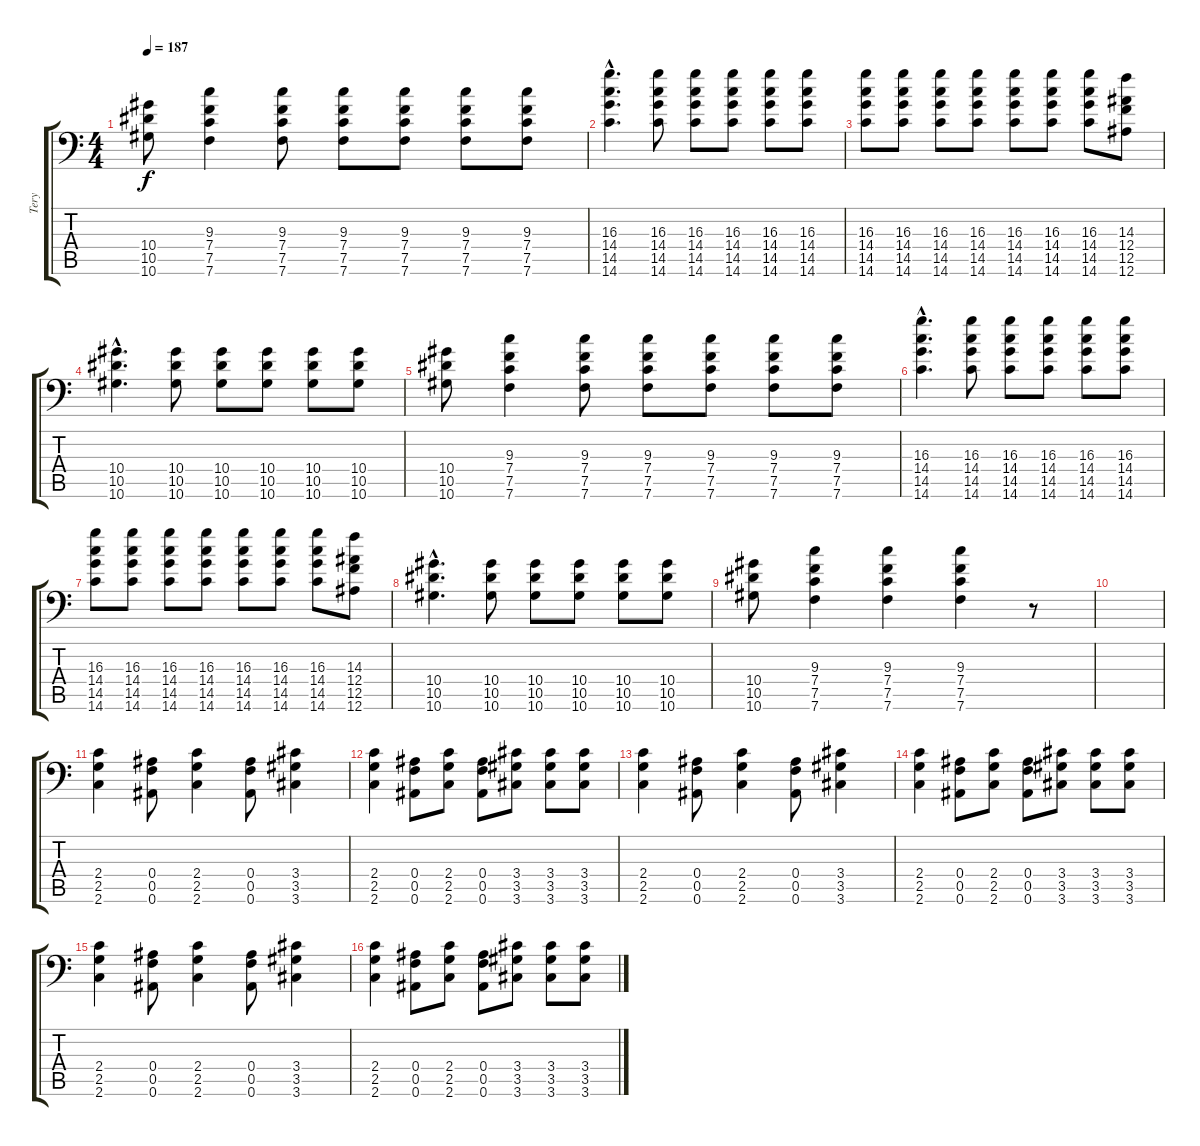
\track ("Tery" "Tery") {instrument distortionguitar}
\staff {score tabs}
\tuning (C4 G3 Eb3 Bb2 F2 Bb1) {hide}
\ts (4 4)
\tempo 187
\clef f4
\ks c
(10.4 10.5 10.6).8{dy f} (9.3 7.4 7.5 7.6).4 (9.3 7.4 7.5 7.6).8 (9.3 7.4 7.5 7.6).8 (9.3 7.4 7.5 7.6).8 (9.3 7.4 7.5 7.6).8 (9.3 7.4 7.5 7.6).8 |
(16.3{hac} 14.4{hac} 14.5{hac} 14.6{hac}).4{d} (16.3 14.4 14.5 14.6).8 (16.3 14.4 14.5 14.6).8 (16.3 14.4 14.5 14.6).8 (16.3 14.4 14.5 14.6).8 (16.3 14.4 14.5 14.6).8 |
(16.3 14.4 14.5 14.6).8 (16.3 14.4 14.5 14.6).8 (16.3 14.4 14.5 14.6).8 (16.3 14.4 14.5 14.6).8 (16.3 14.4 14.5 14.6).8 (16.3 14.4 14.5 14.6).8 (16.3 14.4 14.5 14.6).8 (14.3 12.4 12.5 12.6).8 |
(10.4{hac} 10.5{hac} 10.6{hac}).4{d} (10.4 10.5 10.6).8 (10.4 10.5 10.6).8 (10.4 10.5 10.6).8 (10.4 10.5 10.6).8 (10.4 10.5 10.6).8 |
(10.4 10.5 10.6).8 (9.3 7.4 7.5 7.6).4 (9.3 7.4 7.5 7.6).8 (9.3 7.4 7.5 7.6).8 (9.3 7.4 7.5 7.6).8 (9.3 7.4 7.5 7.6).8 (9.3 7.4 7.5 7.6).8 |
(16.3{hac} 14.4{hac} 14.5{hac} 14.6{hac}).4{d} (16.3 14.4 14.5 14.6).8 (16.3 14.4 14.5 14.6).8 (16.3 14.4 14.5 14.6).8 (16.3 14.4 14.5 14.6).8 (16.3 14.4 14.5 14.6).8 |
(16.3 14.4 14.5 14.6).8 (16.3 14.4 14.5 14.6).8 (16.3 14.4 14.5 14.6).8 (16.3 14.4 14.5 14.6).8 (16.3 14.4 14.5 14.6).8 (16.3 14.4 14.5 14.6).8 (16.3 14.4 14.5 14.6).8 (14.3 12.4 12.5 12.6).8 |
(10.4{hac} 10.5{hac} 10.6{hac}).4{d} (10.4 10.5 10.6).8 (10.4 10.5 10.6).8 (10.4 10.5 10.6).8 (10.4 10.5 10.6).8 (10.4 10.5 10.6).8 |
(10.4 10.5 10.6).8 (9.3 7.4 7.5 7.6).4 (9.3 7.4 7.5 7.6).4 (9.3 7.4 7.5 7.6).4 r.8 |
|
(2.4 2.5 2.6).4 (0.4 0.5 0.6).8 (2.4 2.5 2.6).4 (0.4 0.5 0.6).8 (3.4 3.5 3.6).4 |
(2.4 2.5 2.6).4 (0.4 0.5 0.6).8 (2.4 2.5 2.6).8 (0.4 0.5 0.6).8 (3.4 3.5 3.6).8 (3.4 3.5 3.6).8 (3.4 3.5 3.6).8 |
(2.4 2.5 2.6).4 (0.4 0.5 0.6).8 (2.4 2.5 2.6).4 (0.4 0.5 0.6).8 (3.4 3.5 3.6).4 |
(2.4 2.5 2.6).4 (0.4 0.5 0.6).8 (2.4 2.5 2.6).8 (0.4 0.5 0.6).8 (3.4 3.5 3.6).8 (3.4 3.5 3.6).8 (3.4 3.5 3.6).8 |
(2.4 2.5 2.6).4 (0.4 0.5 0.6).8 (2.4 2.5 2.6).4 (0.4 0.5 0.6).8 (3.4 3.5 3.6).4 |
(2.4 2.5 2.6).4 (0.4 0.5 0.6).8 (2.4 2.5 2.6).8 (0.4 0.5 0.6).8 (3.4 3.5 3.6).8 (3.4 3.5 3.6).8 (3.4 3.5 3.6).8
